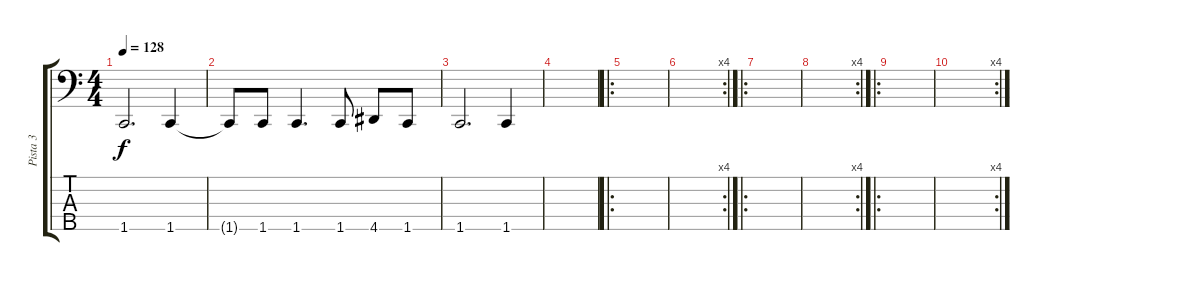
\track ("Pista 3" "Pista 3") {instrument electricbassfinger}
\staff {score tabs}
\tuning (G2 D2 A1 E1 B0) {hide}
\ts (4 4)
\tempo 128
\clef f4
\ks c
1.5.2{d dy f} 1.5.4 |
1.5{t}.8 1.5.8 1.5.4{d} 1.5.8 4.5.8 1.5.8 |
1.5.2{d} 1.5.4 |
|
\ro
|
\rc 4
|
\ro
|
\rc 4
|
\ro
|
\rc 4
